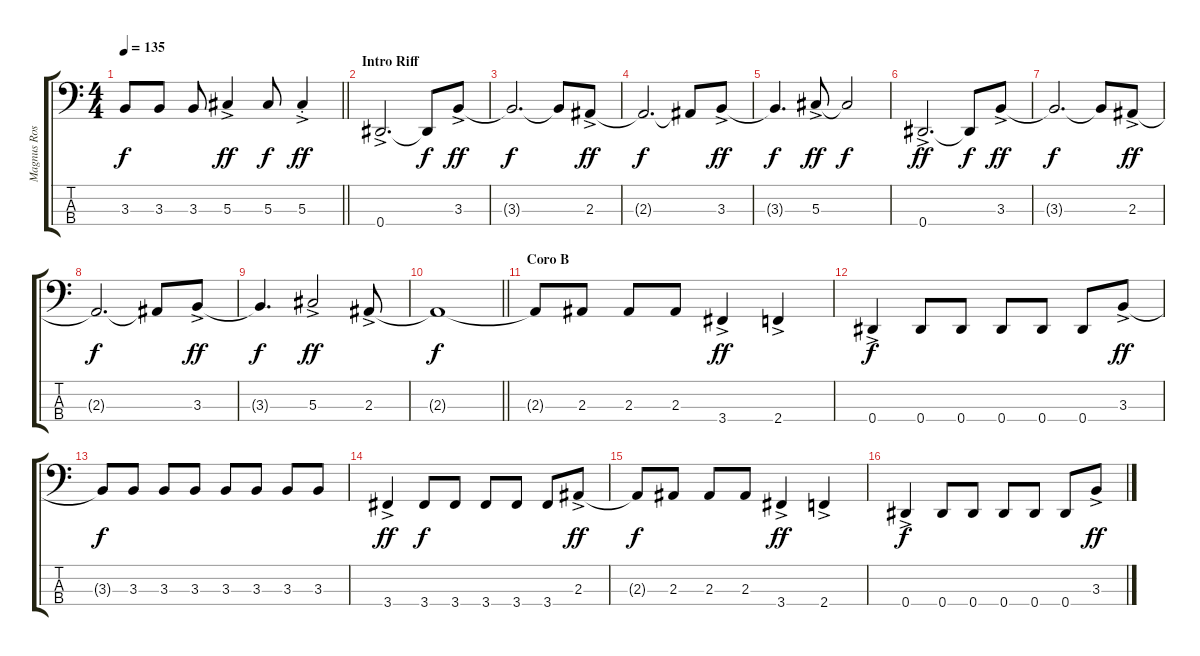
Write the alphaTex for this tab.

\track ("Magnus Rosén" "Magnus Ros") {instrument electricbassfinger}
\staff {score tabs}
\tuning (Gb2 Db2 Ab1 Eb1) {hide}
\ts (4 4)
\tempo 135
\clef f4
\barLineRight lightlight
\ks c
3.3{t}.8{dy f} 3.3.8 3.3.8 5.3{ac}.4{dy ff} 5.3.8{dy f} 5.3{ac st}.4{dy ff} |
\section ("" "Intro Riff")
0.4{ac}.2{d} 0.4{t}.8{dy f} 3.3{ac}.8{dy ff} |
3.3{t}.2{d dy f} 3.3{t}.8 2.3{ac}.8{dy ff} |
2.3{t}.2{d dy f} 2.3{t}.8 3.3{ac}.8{dy ff} |
3.3{t}.4{d dy f} 5.3{ac}.8{dy ff} 5.3{t}.2{dy f} |
0.4{ac}.2{d dy ff} 0.4{t}.8{dy f} 3.3{ac}.8{dy ff} |
3.3{t}.2{d dy f} 3.3{t}.8 2.3{ac}.8{dy ff} |
2.3{t}.2{d dy f} 2.3{t}.8 3.3{ac}.8{dy ff} |
3.3{t}.4{d dy f} 5.3{ac}.2{dy ff} 2.3{ac}.8 |
\barLineRight lightlight
2.3{t}.1{dy f} |
\section ("" "Coro B")
2.3{t}.8 2.3.8 2.3.8 2.3.8 3.4{ac}.4{dy ff} 2.4{ac}.4 |
0.4{ac}.4{dy f} 0.4.8 0.4.8 0.4.8 0.4.8 0.4.8 3.3{ac}.8{dy ff} |
3.3{t}.8{dy f} 3.3.8 3.3.8 3.3.8 3.3.8 3.3.8 3.3.8 3.3.8 |
3.4{ac}.4{dy ff} 3.4.8{dy f} 3.4.8 3.4.8 3.4.8 3.4.8 2.3{ac}.8{dy ff} |
2.3{t}.8{dy f} 2.3.8 2.3.8 2.3.8 3.4{ac}.4{dy ff} 2.4{ac}.4 |
0.4{ac}.4{dy f} 0.4.8 0.4.8 0.4.8 0.4.8 0.4.8 3.3{ac}.8{dy ff}
